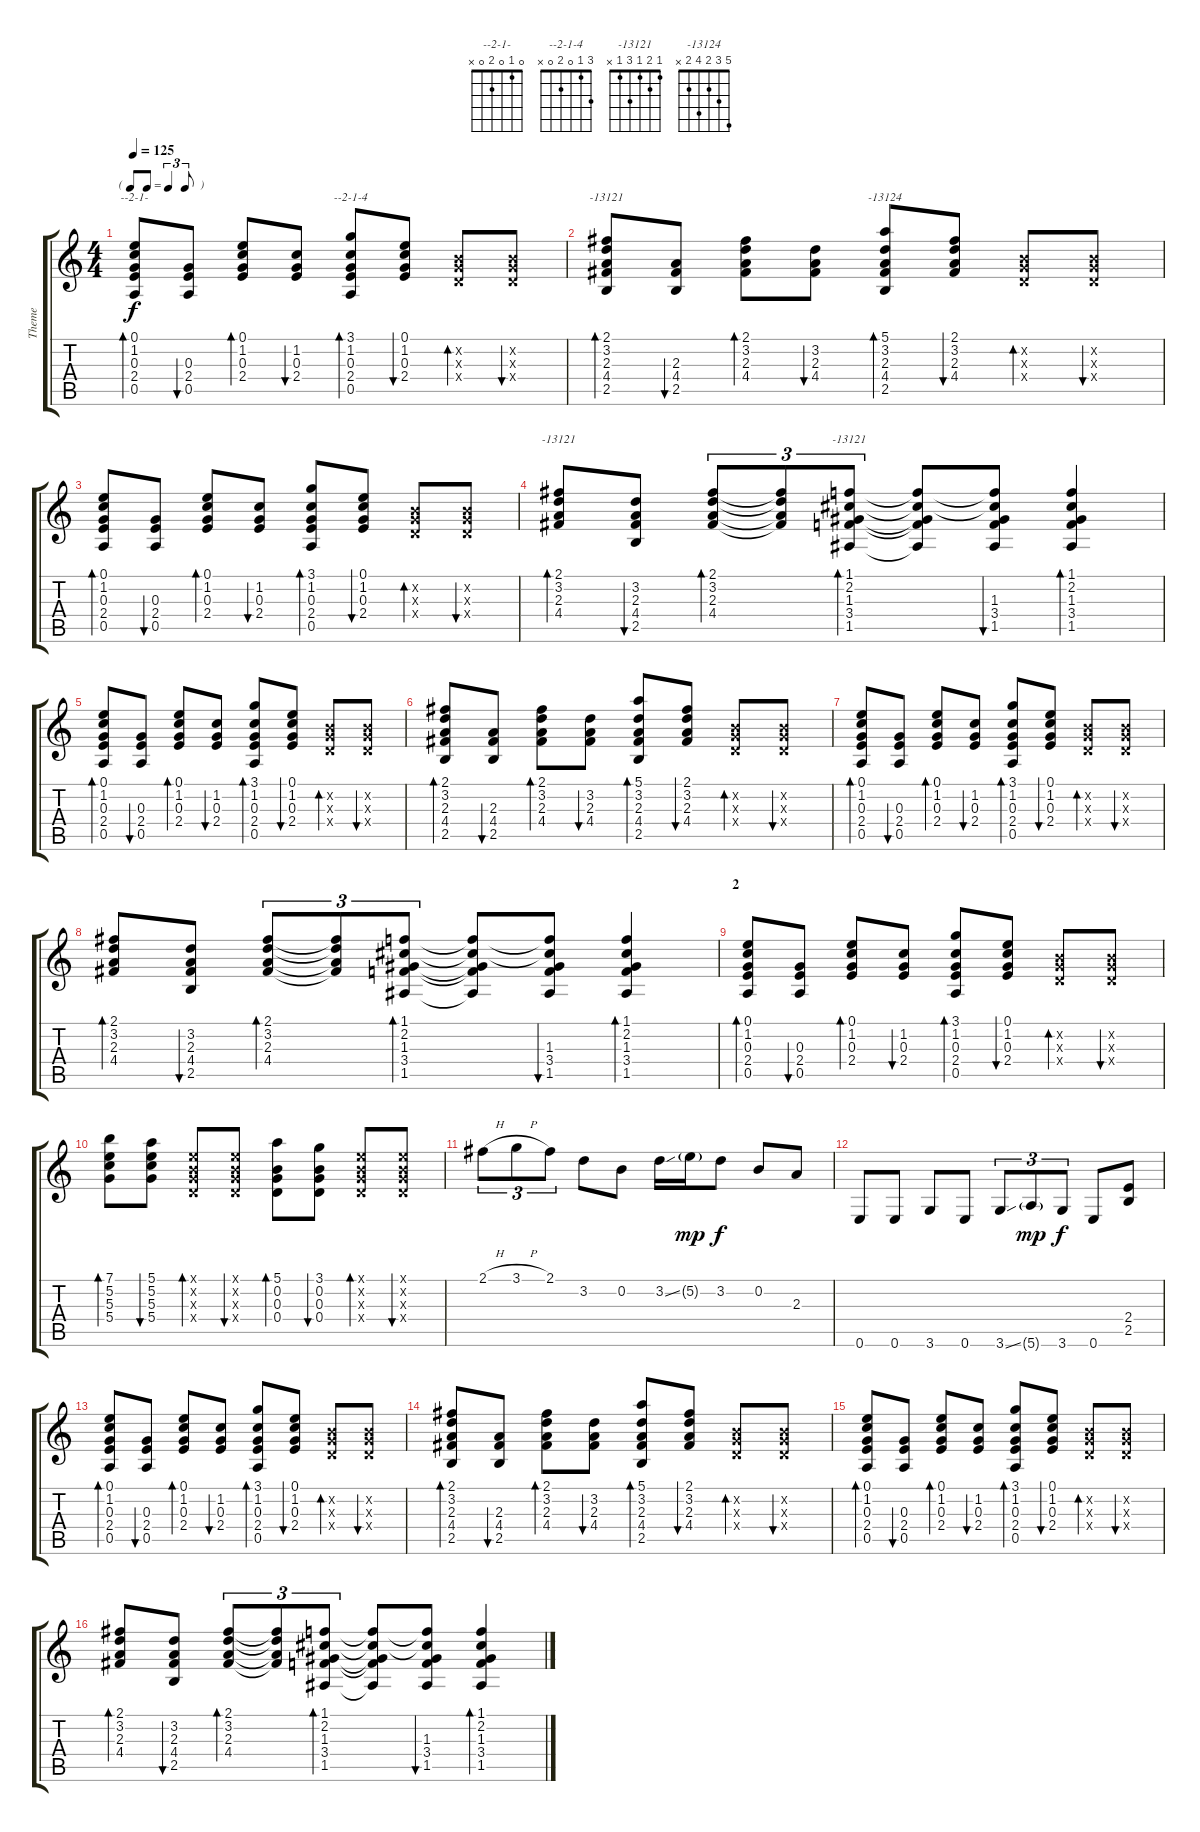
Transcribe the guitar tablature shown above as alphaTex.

\track ("Theme" "Theme") {instrument acousticguitarnylon}
\staff {score tabs}
\tuning (E4 B3 G3 D3 A2 E2) {hide}
\chord ("--2-1-" 0 1 0 2 0 x)
\chord ("--2-1-4" 3 1 0 2 0 x)
\chord ("-13121" 2 3 2 4 2 x)
\chord ("-13124" 5 3 2 4 2 x)
\chord ("-13121" 2 3 2 4 x x)
\chord ("-13121" 1 2 1 3 1 x)
\ts (4 4)
\tf triplet8th
\tempo 125
\clef g2
\ks c
(0.1 1.2 0.3 2.4 0.5).8{bd 60 ch "--2-1-" dy f} (0.3 2.4 0.5).8{bu 60} (0.1 1.2 0.3 2.4).8{bd 60} (1.2 0.3 2.4).8{bu 60} (3.1 1.2 0.3 2.4 0.5).8{bd 60 ch "--2-1-4"} (0.1 1.2 0.3 2.4).8{bu 60} (0.2{x} 0.3{x} 0.4{x}).8{bd 60} (0.2{x} 0.3{x} 0.4{x}).8{bu 60} |
(2.1 3.2 2.3 4.4 2.5).8{bd 60 ch "-13121"} (2.3 4.4 2.5).8{bu 60} (2.1 3.2 2.3 4.4).8{bd 60} (3.2 2.3 4.4).8{bu 60} (5.1 3.2 2.3 4.4 2.5).8{bd 60 ch "-13124"} (2.1 3.2 2.3 4.4).8{bu 60} (0.2{x} 0.3{x} 0.4{x}).8{bd 60} (0.2{x} 0.3{x} 0.4{x}).8{bu 60} |
(0.1 1.2 0.3 2.4 0.5).8{bd 60} (0.3 2.4 0.5).8{bu 60} (0.1 1.2 0.3 2.4).8{bd 60} (1.2 0.3 2.4).8{bu 60} (3.1 1.2 0.3 2.4 0.5).8{bd 60} (0.1 1.2 0.3 2.4).8{bu 60} (0.2{x} 0.3{x} 0.4{x}).8{bd 60} (0.2{x} 0.3{x} 0.4{x}).8{bu 60} |
(2.1 3.2 2.3 4.4).8{bd 60 ch "-13121"} (3.2 2.3 4.4 2.5).8{bu 60} (2.1 3.2 2.3 4.4).8{tu (3 2) bd 60} (2.1{t} 3.2{t} 2.3{t} 4.4{t}).8{tu (3 2)} (1.1 2.2 1.3 3.4 1.5).8{tu (3 2) bd 60 ch "-13121"} (1.1{t} 2.2{t} 1.3{t} 3.4{t} 1.5{t}).8 (1.1{t} 2.2{t} 1.3 3.4 1.5).8{bu 60} (1.1 2.2 1.3 3.4 1.5).4{bd 60} |
(0.1 1.2 0.3 2.4 0.5).8{bd 60} (0.3 2.4 0.5).8{bu 60} (0.1 1.2 0.3 2.4).8{bd 60} (1.2 0.3 2.4).8{bu 60} (3.1 1.2 0.3 2.4 0.5).8{bd 60} (0.1 1.2 0.3 2.4).8{bu 60} (0.2{x} 0.3{x} 0.4{x}).8{bd 60} (0.2{x} 0.3{x} 0.4{x}).8{bu 60} |
(2.1 3.2 2.3 4.4 2.5).8{bd 60} (2.3 4.4 2.5).8{bu 60} (2.1 3.2 2.3 4.4).8{bd 60} (3.2 2.3 4.4).8{bu 60} (5.1 3.2 2.3 4.4 2.5).8{bd 60} (2.1 3.2 2.3 4.4).8{bu 60} (0.2{x} 0.3{x} 0.4{x}).8{bd 60} (0.2{x} 0.3{x} 0.4{x}).8{bu 60} |
(0.1 1.2 0.3 2.4 0.5).8{bd 60} (0.3 2.4 0.5).8{bu 60} (0.1 1.2 0.3 2.4).8{bd 60} (1.2 0.3 2.4).8{bu 60} (3.1 1.2 0.3 2.4 0.5).8{bd 60} (0.1 1.2 0.3 2.4).8{bu 60} (0.2{x} 0.3{x} 0.4{x}).8{bd 60} (0.2{x} 0.3{x} 0.4{x}).8{bu 60} |
(2.1 3.2 2.3 4.4).8{bd 60} (3.2 2.3 4.4 2.5).8{bu 60} (2.1 3.2 2.3 4.4).8{tu (3 2) bd 60} (2.1{t} 3.2{t} 2.3{t} 4.4{t}).8{tu (3 2)} (1.1 2.2 1.3 3.4 1.5).8{tu (3 2) bd 60} (1.1{t} 2.2{t} 1.3{t} 3.4{t} 1.5{t}).8 (1.1{t} 2.2{t} 1.3 3.4 1.5).8{bu 60} (1.1 2.2 1.3 3.4 1.5).4{bd 60} |
\section ("" "2")
(0.1 1.2 0.3 2.4 0.5).8{bd 60} (0.3 2.4 0.5).8{bu 60} (0.1 1.2 0.3 2.4).8{bd 60} (1.2 0.3 2.4).8{bu 60} (3.1 1.2 0.3 2.4 0.5).8{bd 60} (0.1 1.2 0.3 2.4).8{bu 60} (0.2{x} 0.3{x} 0.4{x}).8{bd 60} (0.2{x} 0.3{x} 0.4{x}).8{bu 60} |
(7.1 5.2 5.3 5.4).8{bd 60} (5.1 5.2 5.3 5.4).8{bu 60} (0.1{x} 0.2{x} 0.3{x} 0.4{x}).8{bd 60} (0.1{x} 0.2{x} 0.3{x} 0.4{x}).8{bu 60} (5.1 0.2 0.3 0.4).8{bd 60} (3.1 0.2 0.3 0.4).8{bu 60} (0.1{x} 0.2{x} 0.3{x} 0.4{x}).8{bd 60} (0.1{x} 0.2{x} 0.3{x} 0.4{x}).8{bu 60} |
2.1{h}.8{tu (3 2)} 3.1{h}.8{tu (3 2)} 2.1.8{tu (3 2)} 3.2.8 0.2.8 3.2{ss}.16 5.2{g}.16{dy mp} 3.2.8{dy f} 0.2.8 2.3.8 |
0.6.8 0.6.8 3.6.8 0.6.8 3.6{ss}.8{tu (3 2)} 5.6{g}.8{tu (3 2) dy mp} 3.6.8{tu (3 2) dy f} 0.6.8 (2.4 2.5).8 |
(0.1 1.2 0.3 2.4 0.5).8{bd 60} (0.3 2.4 0.5).8{bu 60} (0.1 1.2 0.3 2.4).8{bd 60} (1.2 0.3 2.4).8{bu 60} (3.1 1.2 0.3 2.4 0.5).8{bd 60} (0.1 1.2 0.3 2.4).8{bu 60} (0.2{x} 0.3{x} 0.4{x}).8{bd 60} (0.2{x} 0.3{x} 0.4{x}).8{bu 60} |
(2.1 3.2 2.3 4.4 2.5).8{bd 60} (2.3 4.4 2.5).8{bu 60} (2.1 3.2 2.3 4.4).8{bd 60} (3.2 2.3 4.4).8{bu 60} (5.1 3.2 2.3 4.4 2.5).8{bd 60} (2.1 3.2 2.3 4.4).8{bu 60} (0.2{x} 0.3{x} 0.4{x}).8{bd 60} (0.2{x} 0.3{x} 0.4{x}).8{bu 60} |
(0.1 1.2 0.3 2.4 0.5).8{bd 60} (0.3 2.4 0.5).8{bu 60} (0.1 1.2 0.3 2.4).8{bd 60} (1.2 0.3 2.4).8{bu 60} (3.1 1.2 0.3 2.4 0.5).8{bd 60} (0.1 1.2 0.3 2.4).8{bu 60} (0.2{x} 0.3{x} 0.4{x}).8{bd 60} (0.2{x} 0.3{x} 0.4{x}).8{bu 60} |
(2.1 3.2 2.3 4.4).8{bd 60} (3.2 2.3 4.4 2.5).8{bu 60} (2.1 3.2 2.3 4.4).8{tu (3 2) bd 60} (2.1{t} 3.2{t} 2.3{t} 4.4{t}).8{tu (3 2)} (1.1 2.2 1.3 3.4 1.5).8{tu (3 2) bd 60} (1.1{t} 2.2{t} 1.3{t} 3.4{t} 1.5{t}).8 (1.1{t} 2.2{t} 1.3 3.4 1.5).8{bu 60} (1.1 2.2 1.3 3.4 1.5).4{bd 60}
